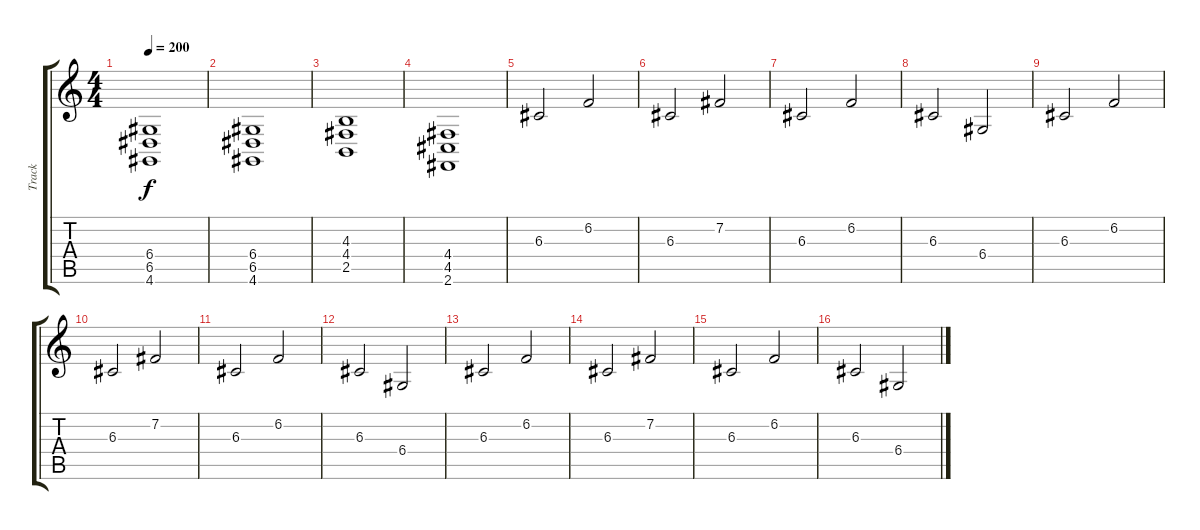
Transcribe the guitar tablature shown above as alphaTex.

\track ("Track" "Track") {instrument cello}
\staff {score tabs}
\tuning (E4 B3 G3 D3 A2 E2) {hide}
\ts (4 4)
\tempo 200
\clef g2
\ks c
(6.4 6.5 4.6).1{dy f} |
(6.4 6.5 4.6).1 |
(4.3 4.4 2.5).1 |
(4.4 4.5 2.6).1 |
6.3.2 6.2.2 |
6.3.2 7.2.2 |
6.3.2 6.2.2 |
6.3.2 6.4.2 |
6.3.2 6.2.2 |
6.3.2 7.2.2 |
6.3.2 6.2.2 |
6.3.2 6.4.2 |
6.3.2 6.2.2 |
6.3.2 7.2.2 |
6.3.2 6.2.2 |
6.3.2 6.4.2
